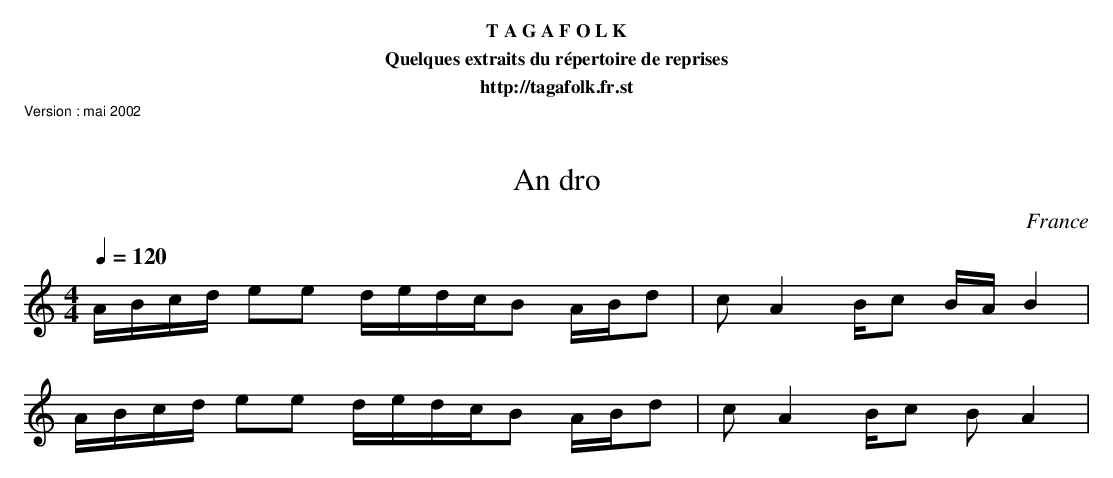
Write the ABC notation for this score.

X:1
T:An dro
O:France
M:4/4
L:1/8
Q:1/4=120
K:C
A/B/c/d/ ee d/e/d/c/B A/B/d | c A2 B/c B/A/ B2 |
A/B/c/d/ ee d/e/d/c/B A/B/d | c A2 B/c B A2|
